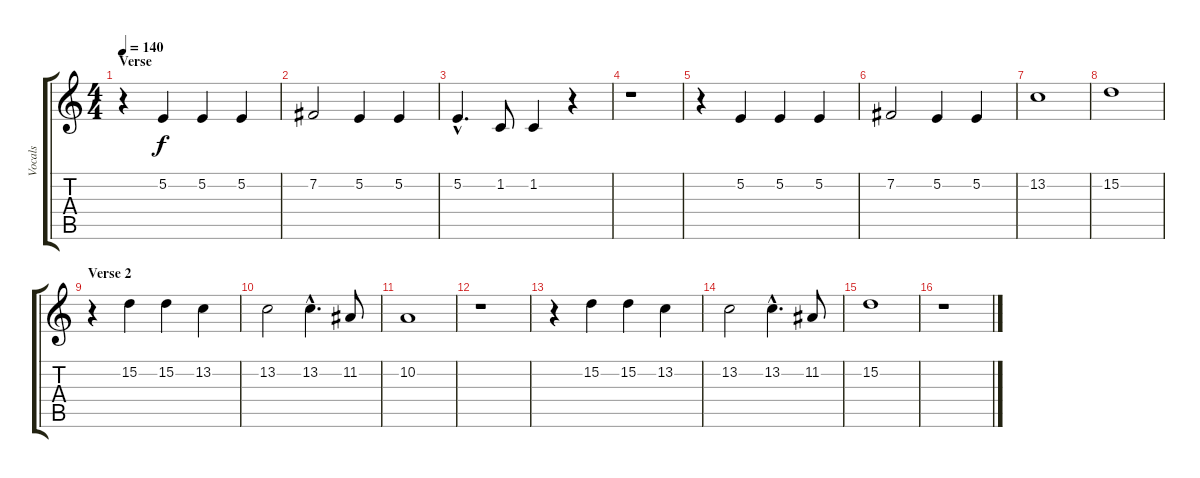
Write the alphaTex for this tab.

\track ("Vocals" "Vocals") {instrument sopranosax}
\staff {score tabs}
\tuning (E4 B3 G3 D3 A2 E2) {hide}
\ts (4 4)
\section ("" "Verse")
\tempo 140
\clef g2
\ks c
r.4{dy f} 5.2.4 5.2.4 5.2.4 |
7.2.2 5.2.4 5.2.4 |
5.2{hac}.4{d} 1.2.8 1.2.4 r.4 |
r.1 |
r.4 5.2.4 5.2.4 5.2.4 |
7.2.2 5.2.4 5.2.4 |
13.2.1 |
15.2.1 |
\section ("" "Verse 2")
r.4 15.2.4 15.2.4 13.2.4 |
13.2.2 13.2{hac}.4{d} 11.2.8 |
10.2.1 |
r.1 |
r.4 15.2.4 15.2.4 13.2.4 |
13.2.2 13.2{hac}.4{d} 11.2.8 |
15.2.1 |
r.1
